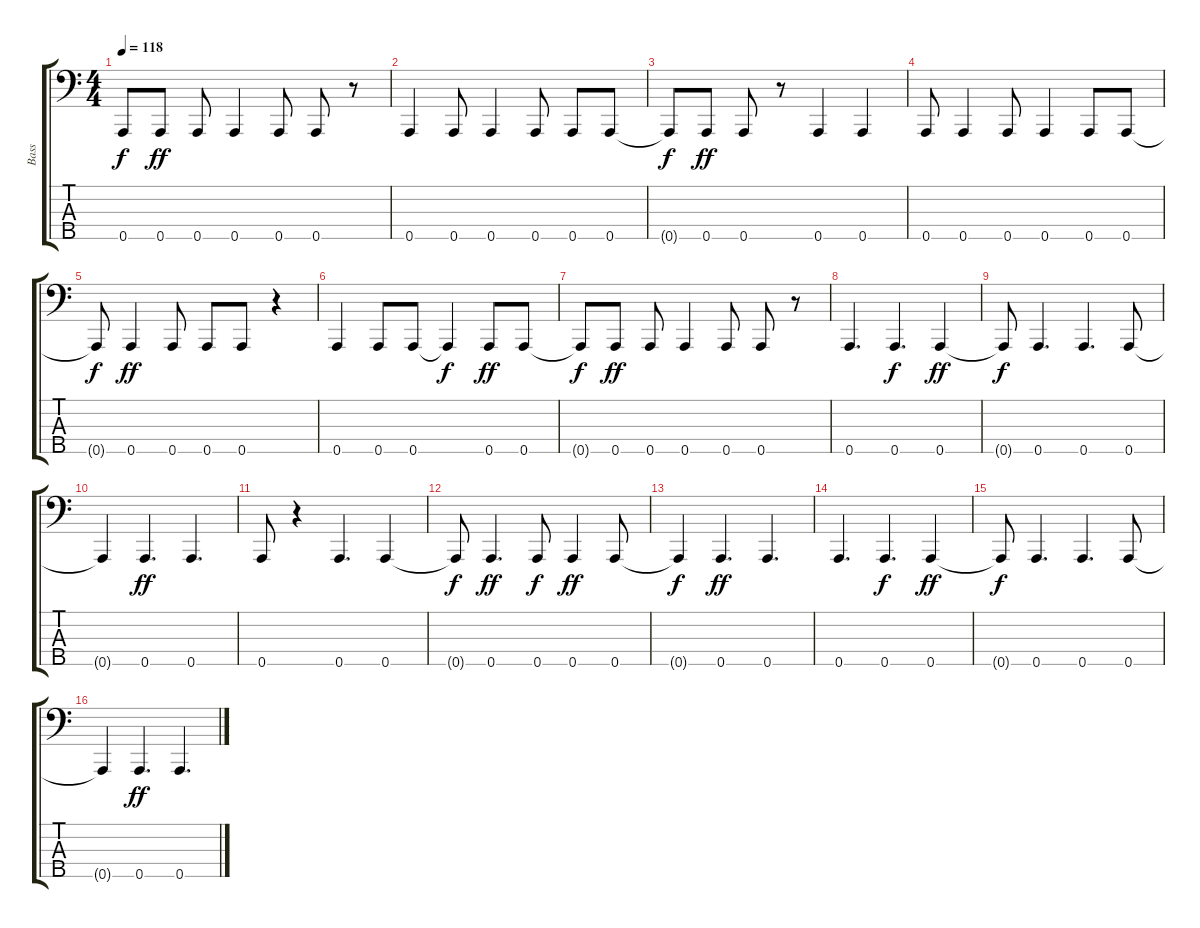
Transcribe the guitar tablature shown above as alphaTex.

\track ("Bass" "Bass") {instrument electricbassfinger}
\staff {score tabs}
\tuning (G2 D2 A1 E1 A0) {hide}
\ts (4 4)
\tempo 118
\clef f4
\ks c
0.5{t}.8{dy f} 0.5.8{dy ff} 0.5.8 0.5.4 0.5.8 0.5.8 r.8 |
0.5.4 0.5.8 0.5.4 0.5.8 0.5.8 0.5.8 |
0.5{t}.8{dy f} 0.5.8{dy ff} 0.5.8 r.8 0.5.4 0.5.4 |
0.5.8 0.5.4 0.5.8 0.5.4 0.5.8 0.5.8 |
0.5{t}.8{dy f} 0.5.4{dy ff} 0.5.8 0.5.8 0.5.8 r.4 |
0.5.4 0.5.8 0.5.8 0.5{t}.4{dy f} 0.5.8{dy ff} 0.5.8 |
0.5{t}.8{dy f} 0.5.8{dy ff} 0.5.8 0.5.4 0.5.8 0.5.8 r.8 |
\section ("" "")
0.5.4{d} 0.5.4{d dy f} 0.5.4{dy ff} |
0.5{t}.8{dy f} 0.5.4{d} 0.5.4{d} 0.5.8 |
0.5{t}.4 0.5.4{d dy ff} 0.5.4{d} |
0.5.8 r.4 0.5.4{d} 0.5.4 |
0.5{t}.8{dy f} 0.5.4{d dy ff} 0.5.8{dy f} 0.5.4{dy ff} 0.5.8 |
0.5{t}.4{dy f} 0.5.4{d dy ff} 0.5.4{d} |
0.5.4{d} 0.5.4{d dy f} 0.5.4{dy ff} |
0.5{t}.8{dy f} 0.5.4{d} 0.5.4{d} 0.5.8 |
0.5{t}.4 0.5.4{d dy ff} 0.5.4{d}
